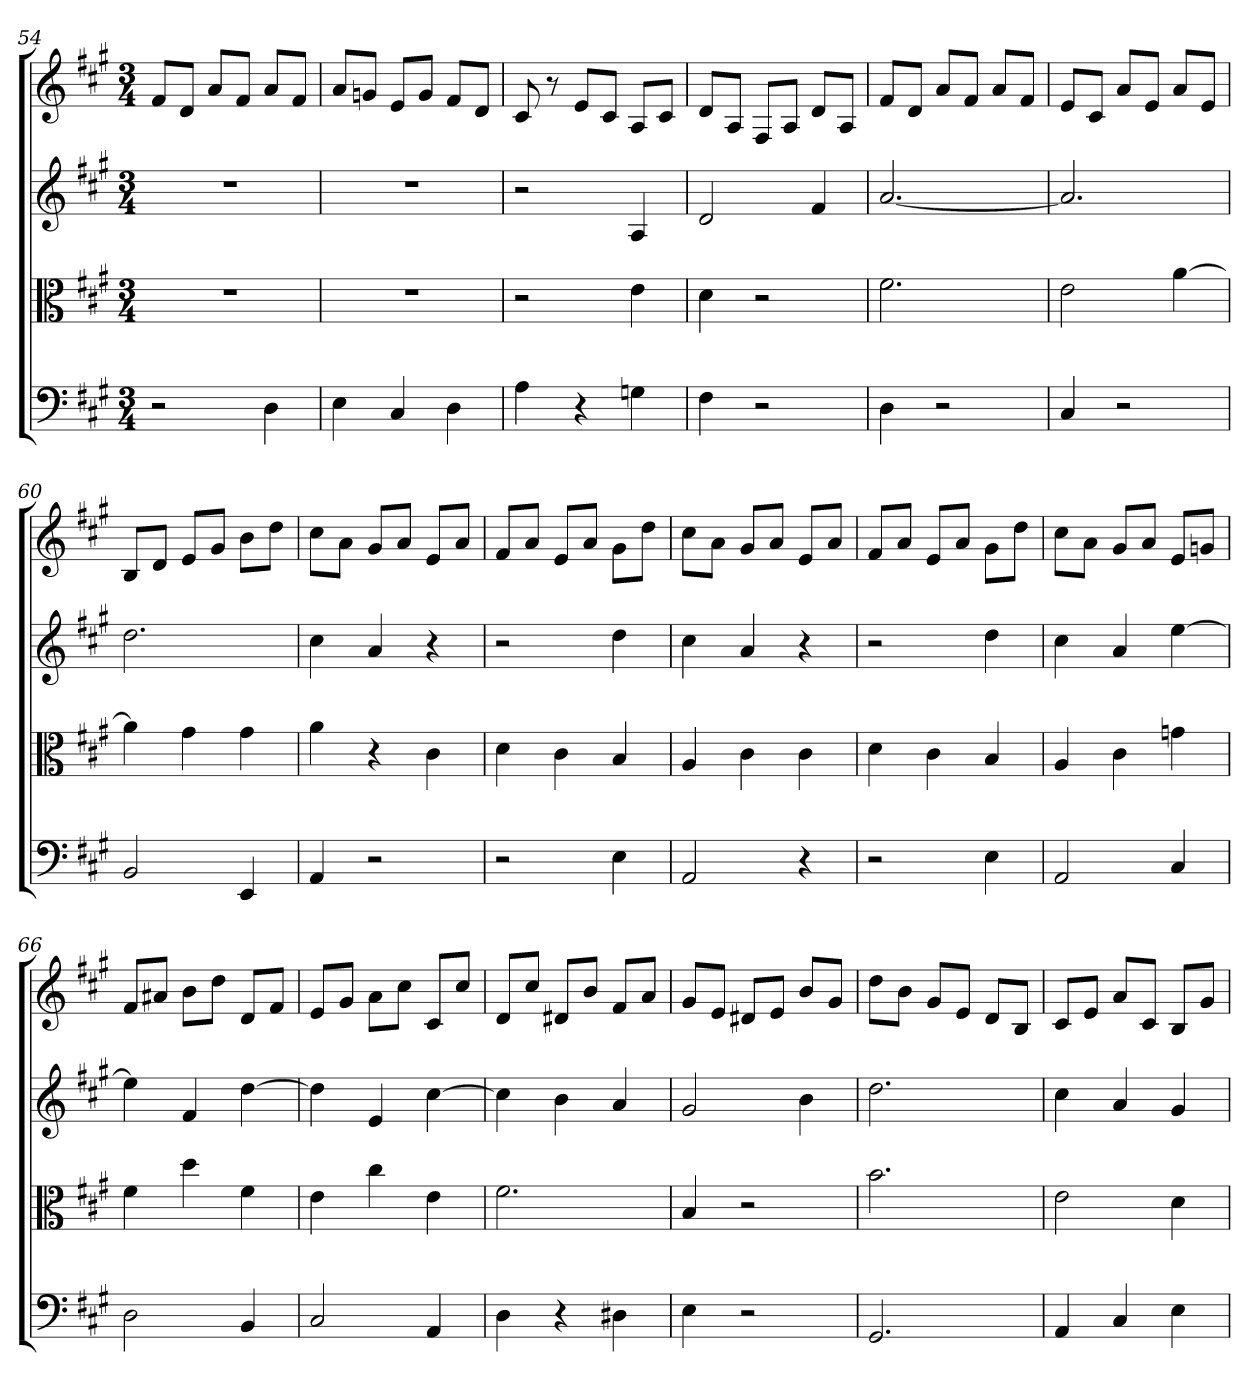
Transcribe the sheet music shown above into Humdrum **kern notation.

**kern	**kern	**kern	**kern
*part4	*part3	*part2	*part1
*staff4	*staff3	*staff2	*staff1
*clefF4	*clefC3	*clefG2	*clefG2
*k[f#c#g#]	*k[f#c#g#]	*k[f#c#g#]	*k[f#c#g#]
*f#:	*f#:	*f#:	*f#:
*M3/4	*M3/4	*M3/4	*M3/4
=54	=54	=54	=54
2r	2.r	2.r	8f#/L
.	.	.	8d/J
.	.	.	8a/L
.	.	.	8f#/J
4D	.	.	8a/L
.	.	.	8f#/J
=55	=55	=55	=55
4E	2.r	2.r	8a/L
.	.	.	8gn/J
4C#	.	.	8e/L
.	.	.	8g/J
4D	.	.	8f#/L
.	.	.	8d/J
=56	=56	=56	=56
4A	2r	2r	8c#
.	.	.	8r
4r	.	.	8e/L
.	.	.	8c#/J
4Gn	4e	4A	8A/L
.	.	.	8c#/J
=57	=57	=57	=57
4F#	4d	2d	8d/L
.	.	.	8A/J
2r	2r	.	8F#/L
.	.	.	8A/J
.	.	4f#	8d/L
.	.	.	8A/J
=58	=58	=58	=58
4D	2.f#	[2.a	8f#/L
.	.	.	8d/J
2r	.	.	8a/L
.	.	.	8f#/J
.	.	.	8a/L
.	.	.	8f#/J
=59	=59	=59	=59
4C#	2e	2.a]	8e/L
.	.	.	8c#/J
2r	.	.	8a/L
.	.	.	8e/J
.	[4a	.	8a/L
.	.	.	8e/J
=60	=60	=60	=60
2BB	4a]	2.dd	8B/L
.	.	.	8d/J
.	4g#	.	8e/L
.	.	.	8g#/J
4EE	4g#	.	8b\L
.	.	.	8dd\J
=61	=61	=61	=61
4AA	4a	4cc#	8cc#\L
.	.	.	8a\J
2r	4r	4a	8g#/L
.	.	.	8a/J
.	4c#	4r	8e/L
.	.	.	8a/J
=62	=62	=62	=62
2r	4d	2r	8f#/L
.	.	.	8a/J
.	4c#	.	8e/L
.	.	.	8a/J
4E	4B	4dd	8g#\L
.	.	.	8dd\J
=63	=63	=63	=63
2AA	4A	4cc#	8cc#\L
.	.	.	8a\J
.	4c#	4a	8g#/L
.	.	.	8a/J
4r	4c#	4r	8e/L
.	.	.	8a/J
=64	=64	=64	=64
2r	4d	2r	8f#/L
.	.	.	8a/J
.	4c#	.	8e/L
.	.	.	8a/J
4E	4B	4dd	8g#\L
.	.	.	8dd\J
=65	=65	=65	=65
2AA	4A	4cc#	8cc#\L
.	.	.	8a\J
.	4c#	4a	8g#/L
.	.	.	8a/J
4C#	4gn	[4ee	8e/L
.	.	.	8gn/J
=66	=66	=66	=66
2D	4f#	4ee]	8f#/L
.	.	.	8a#X/J
.	4dd	4f#	8b\L
.	.	.	8dd\J
4BB	4f#	[4dd	8d/L
.	.	.	8f#/J
=67	=67	=67	=67
2C#	4e	4dd]	8e/L
.	.	.	8g#/J
.	4cc#	4e	8a\L
.	.	.	8cc#\J
4AA	4e	[4cc#	8c#/L
.	.	.	8cc#/J
=68	=68	=68	=68
4D	2.f#	4cc#]	8d/L
.	.	.	8cc#/J
4r	.	4b	8d#X/L
.	.	.	8b/J
4D#X	.	4a	8f#/L
.	.	.	8a/J
=69	=69	=69	=69
4E	4B	2g#	8g#/L
.	.	.	8e/J
2r	2r	.	8d#X/L
.	.	.	8e/J
.	.	4b	8b/L
.	.	.	8g#/J
=70	=70	=70	=70
2.GG#	2.b	2.dd	8dd\L
.	.	.	8b\J
.	.	.	8g#/L
.	.	.	8e/J
.	.	.	8d/L
.	.	.	8B/J
=71	=71	=71	=71
4AA	2e	4cc#	8c#/L
.	.	.	8e/J
4C#	.	4a	8a/L
.	.	.	8c#/J
4E	4d	4g#	8B/L
.	.	.	8g#/J
=	=	=	=
*-	*-	*-	*-
